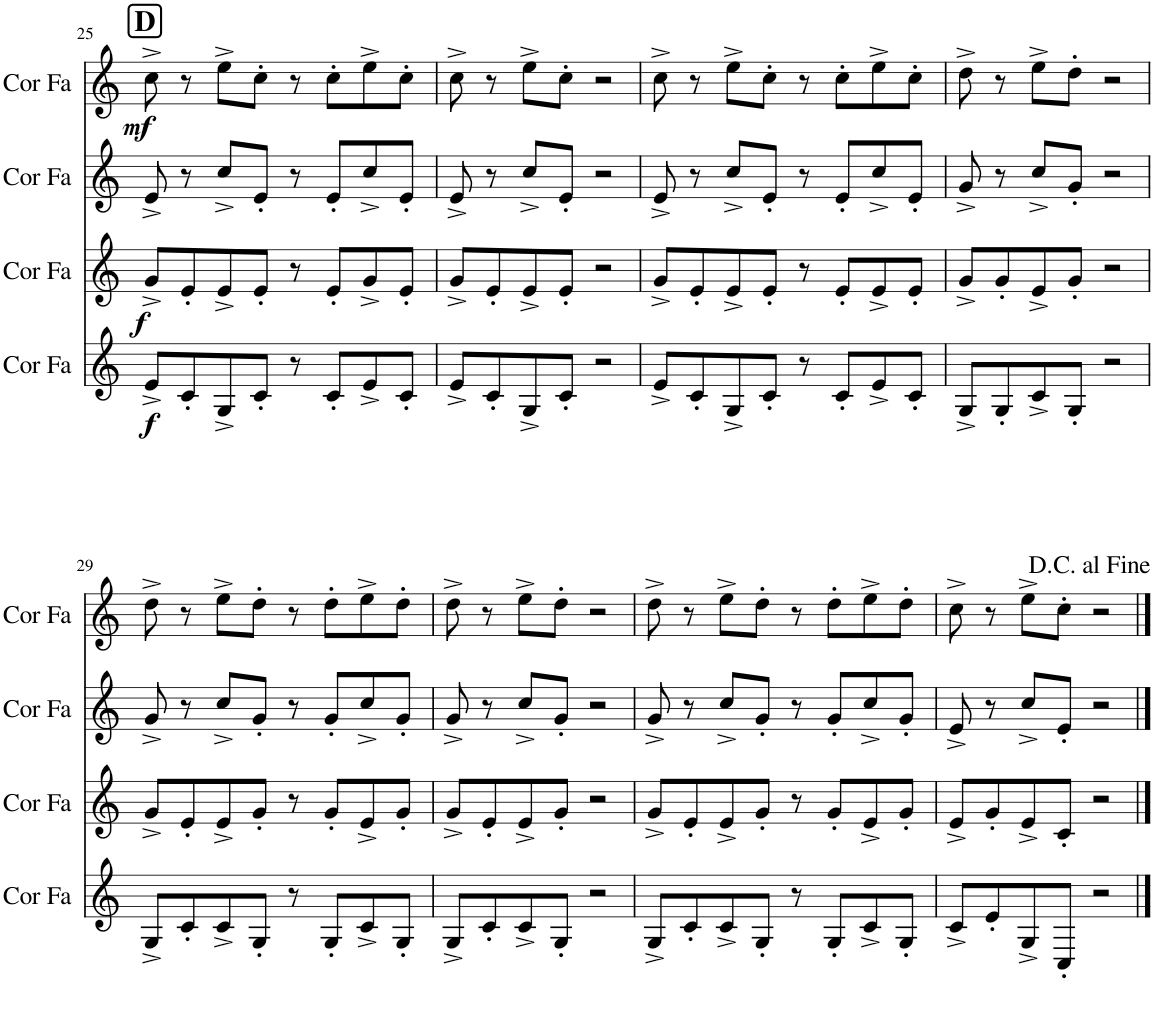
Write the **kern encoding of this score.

**kern	**dynam	**kern	**dynam	**kern	**kern	**dynam
*part4	*part4	*part3	*part3	*part2	*part1	*part1
*staff4	*staff4	*staff3	*staff3	*staff2	*staff1	*staff1
*I"Cor en Fa	*	*I"Cor en Fa	*	*I"Cor en Fa	*I"Cor en Fa	*
*I'Cor Fa	*	*I'Cor Fa	*	*I'Cor Fa	*I'Cor Fa	*
!!LO:PB:g=z
*clefG2	*	*clefG2	*	*clefG2	*clefG2	*
*Trd4c7	*	*Trd4c7	*	*Trd4c7	*Trd4c7	*
*k[]	*	*k[]	*	*k[]	*k[]	*
*M4/4	*	*M4/4	*	*M4/4	*M4/4	*
!!LO:REH:place=s1:a:B:cj:fs=14:t=D
=25	=25	=25	=25	=25	=25	=25
!	!LO:DY:b	!	!LO:DY:b	!	!	!LO:DY:b
8e^/L	f	8g^/L	f	8e^/	8cc^\	mf
8c'/	.	8e'/	.	8r	8r	.
8G^/	.	8e^/	.	8cc^/L	8ee^\L	.
8c'/J	.	8e'/J	.	8e'/J	8cc'\J	.
8r	.	8r	.	8r	8r	.
8c'/L	.	8e'/L	.	8e'/L	8cc'\L	.
8e^/	.	8g^/	.	8cc^/	8ee^\	.
8c'/J	.	8e'/J	.	8e'/J	8cc'\J	.
=26	=26	=26	=26	=26	=26	=26
8e^/L	.	8g^/L	.	8e^/	8cc^\	.
8c'/	.	8e'/	.	8r	8r	.
8G^/	.	8e^/	.	8cc^/L	8ee^\L	.
8c'/J	.	8e'/J	.	8e'/J	8cc'\J	.
2r	.	2r	.	2r	2r	.
=27	=27	=27	=27	=27	=27	=27
8e^/L	.	8g^/L	.	8e^/	8cc^\	.
8c'/	.	8e'/	.	8r	8r	.
8G^/	.	8e^/	.	8cc^/L	8ee^\L	.
8c'/J	.	8e'/J	.	8e'/J	8cc'\J	.
8r	.	8r	.	8r	8r	.
8c'/L	.	8e'/L	.	8e'/L	8cc'\L	.
8e^/	.	8e^/	.	8cc^/	8ee^\	.
8c'/J	.	8e'/J	.	8e'/J	8cc'\J	.
=28	=28	=28	=28	=28	=28	=28
8G^/L	.	8g^/L	.	8g^/	8dd^\	.
8G'/	.	8g'/	.	8r	8r	.
8c^/	.	8e^/	.	8cc^/L	8ee^\L	.
8G'/J	.	8g'/J	.	8g'/J	8dd'\J	.
2r	.	2r	.	2r	2r	.
!!LO:LB:g=z
=29	=29	=29	=29	=29	=29	=29
8G^/L	.	8g^/L	.	8g^/	8dd^\	.
8c'/	.	8e'/	.	8r	8r	.
8c^/	.	8e^/	.	8cc^/L	8ee^\L	.
8G'/J	.	8g'/J	.	8g'/J	8dd'\J	.
8r	.	8r	.	8r	8r	.
8G'/L	.	8g'/L	.	8g'/L	8dd'\L	.
8c^/	.	8e^/	.	8cc^/	8ee^\	.
8G'/J	.	8g'/J	.	8g'/J	8dd'\J	.
=30	=30	=30	=30	=30	=30	=30
8G^/L	.	8g^/L	.	8g^/	8dd^\	.
8c'/	.	8e'/	.	8r	8r	.
8c^/	.	8e^/	.	8cc^/L	8ee^\L	.
8G'/J	.	8g'/J	.	8g'/J	8dd'\J	.
2r	.	2r	.	2r	2r	.
=31	=31	=31	=31	=31	=31	=31
8G^/L	.	8g^/L	.	8g^/	8dd^\	.
8c'/	.	8e'/	.	8r	8r	.
8c^/	.	8e^/	.	8cc^/L	8ee^\L	.
8G'/J	.	8g'/J	.	8g'/J	8dd'\J	.
8r	.	8r	.	8r	8r	.
8G'/L	.	8g'/L	.	8g'/L	8dd'\L	.
8c^/	.	8e^/	.	8cc^/	8ee^\	.
8G'/J	.	8g'/J	.	8g'/J	8dd'\J	.
=32	=32	=32	=32	=32	=32	=32
8c^/L	.	8e^/L	.	8e^/	8cc^\	.
8e'/	.	8g'/	.	8r	8r	.
8G^/	.	8e^/	.	8cc^/L	8ee^\L	.
8C'/J	.	8c'/J	.	8e'/J	8cc'\J	.
2r	.	2r	.	2r	2r	.
==	==	==	==	==	==	==
*-	*-	*-	*-	*-	*-	*-
